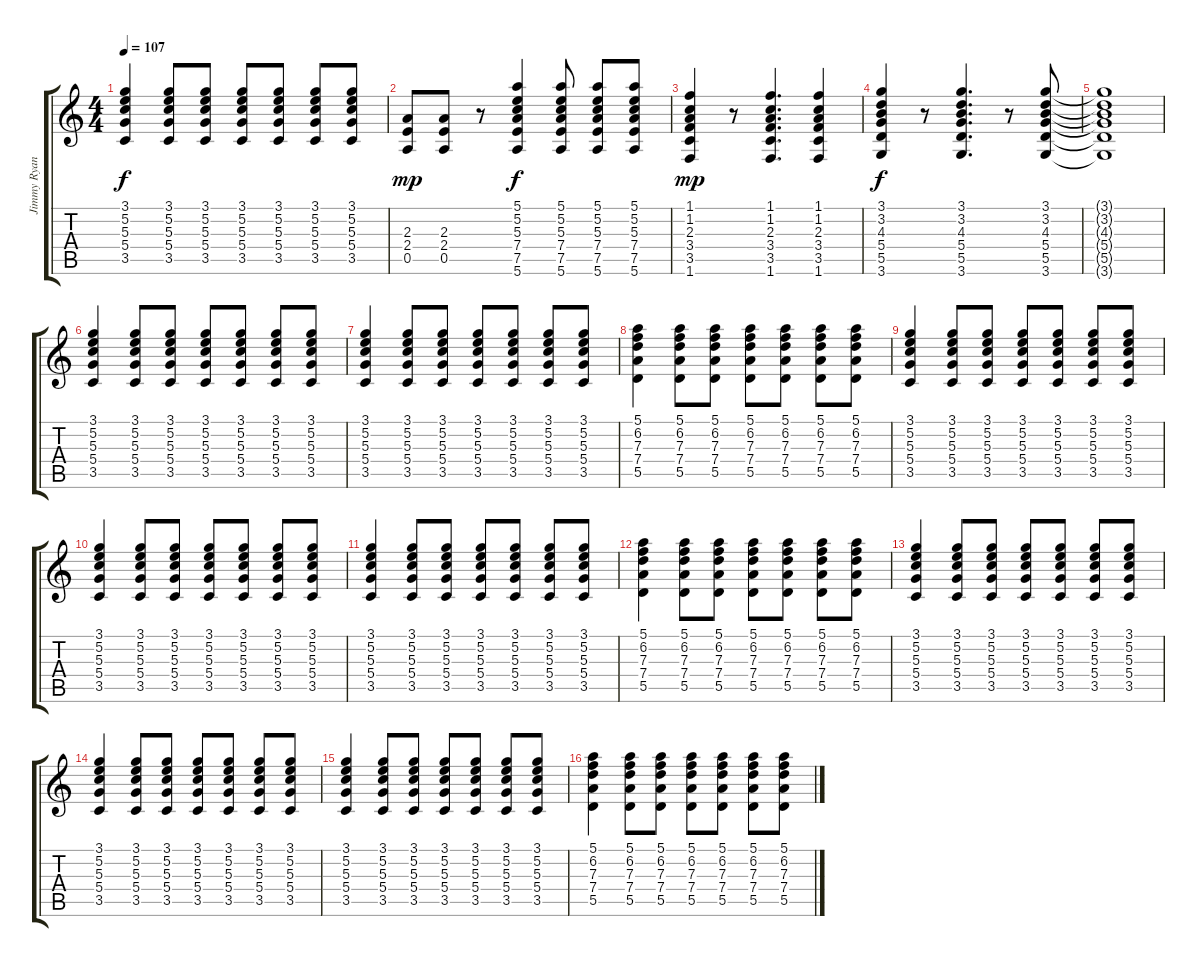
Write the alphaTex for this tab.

\track ("Jimmy Ryan (Electric Guitar)" "Jimmy Ryan") {instrument electricguitarclean}
\staff {score tabs}
\tuning (E4 B3 G3 D3 A2 E2) {hide}
\ts (4 4)
\tempo 107
\clef g2
\ks c
(3.1 5.2 5.3 5.4 3.5).4{dy f} (3.1 5.2 5.3 5.4 3.5).8 (3.1 5.2 5.3 5.4 3.5).8 (3.1 5.2 5.3 5.4 3.5).8 (3.1 5.2 5.3 5.4 3.5).8 (3.1 5.2 5.3 5.4 3.5).8 (3.1 5.2 5.3 5.4 3.5).8 |
(2.3 2.4 0.5).8{dy mp} (2.3 2.4 0.5).8 r.8 (5.1 5.2 5.3 7.4 7.5 5.6).4{dy f} (5.1 5.2 5.3 7.4 7.5 5.6).8 (5.1 5.2 5.3 7.4 7.5 5.6).8 (5.1 5.2 5.3 7.4 7.5 5.6).8 |
(1.1 1.2 2.3 3.4 3.5 1.6).4{dy mp} r.8 (1.1 1.2 2.3 3.4 3.5 1.6).4{d} (1.1 1.2 2.3 3.4 3.5 1.6).4 |
(3.1 3.2 4.3 5.4 5.5 3.6).4{dy f} r.8 (3.1 3.2 4.3 5.4 5.5 3.6).4{d} r.8 (3.1 3.2 4.3 5.4 5.5 3.6).8 |
(3.1{t} 3.2{t} 4.3{t} 5.4{t} 5.5{t} 3.6{t}).1 |
(3.1 5.2 5.3 5.4 3.5).4 (3.1 5.2 5.3 5.4 3.5).8 (3.1 5.2 5.3 5.4 3.5).8 (3.1 5.2 5.3 5.4 3.5).8 (3.1 5.2 5.3 5.4 3.5).8 (3.1 5.2 5.3 5.4 3.5).8 (3.1 5.2 5.3 5.4 3.5).8 |
(3.1 5.2 5.3 5.4 3.5).4 (3.1 5.2 5.3 5.4 3.5).8 (3.1 5.2 5.3 5.4 3.5).8 (3.1 5.2 5.3 5.4 3.5).8 (3.1 5.2 5.3 5.4 3.5).8 (3.1 5.2 5.3 5.4 3.5).8 (3.1 5.2 5.3 5.4 3.5).8 |
(5.1 6.2 7.3 7.4 5.5).4 (5.1 6.2 7.3 7.4 5.5).8 (5.1 6.2 7.3 7.4 5.5).8 (5.1 6.2 7.3 7.4 5.5).8 (5.1 6.2 7.3 7.4 5.5).8 (5.1 6.2 7.3 7.4 5.5).8 (5.1 6.2 7.3 7.4 5.5).8 |
(3.1 5.2 5.3 5.4 3.5).4 (3.1 5.2 5.3 5.4 3.5).8 (3.1 5.2 5.3 5.4 3.5).8 (3.1 5.2 5.3 5.4 3.5).8 (3.1 5.2 5.3 5.4 3.5).8 (3.1 5.2 5.3 5.4 3.5).8 (3.1 5.2 5.3 5.4 3.5).8 |
(3.1 5.2 5.3 5.4 3.5).4 (3.1 5.2 5.3 5.4 3.5).8 (3.1 5.2 5.3 5.4 3.5).8 (3.1 5.2 5.3 5.4 3.5).8 (3.1 5.2 5.3 5.4 3.5).8 (3.1 5.2 5.3 5.4 3.5).8 (3.1 5.2 5.3 5.4 3.5).8 |
(3.1 5.2 5.3 5.4 3.5).4 (3.1 5.2 5.3 5.4 3.5).8 (3.1 5.2 5.3 5.4 3.5).8 (3.1 5.2 5.3 5.4 3.5).8 (3.1 5.2 5.3 5.4 3.5).8 (3.1 5.2 5.3 5.4 3.5).8 (3.1 5.2 5.3 5.4 3.5).8 |
(5.1 6.2 7.3 7.4 5.5).4 (5.1 6.2 7.3 7.4 5.5).8 (5.1 6.2 7.3 7.4 5.5).8 (5.1 6.2 7.3 7.4 5.5).8 (5.1 6.2 7.3 7.4 5.5).8 (5.1 6.2 7.3 7.4 5.5).8 (5.1 6.2 7.3 7.4 5.5).8 |
(3.1 5.2 5.3 5.4 3.5).4 (3.1 5.2 5.3 5.4 3.5).8 (3.1 5.2 5.3 5.4 3.5).8 (3.1 5.2 5.3 5.4 3.5).8 (3.1 5.2 5.3 5.4 3.5).8 (3.1 5.2 5.3 5.4 3.5).8 (3.1 5.2 5.3 5.4 3.5).8 |
(3.1 5.2 5.3 5.4 3.5).4 (3.1 5.2 5.3 5.4 3.5).8 (3.1 5.2 5.3 5.4 3.5).8 (3.1 5.2 5.3 5.4 3.5).8 (3.1 5.2 5.3 5.4 3.5).8 (3.1 5.2 5.3 5.4 3.5).8 (3.1 5.2 5.3 5.4 3.5).8 |
(3.1 5.2 5.3 5.4 3.5).4 (3.1 5.2 5.3 5.4 3.5).8 (3.1 5.2 5.3 5.4 3.5).8 (3.1 5.2 5.3 5.4 3.5).8 (3.1 5.2 5.3 5.4 3.5).8 (3.1 5.2 5.3 5.4 3.5).8 (3.1 5.2 5.3 5.4 3.5).8 |
(5.1 6.2 7.3 7.4 5.5).4 (5.1 6.2 7.3 7.4 5.5).8 (5.1 6.2 7.3 7.4 5.5).8 (5.1 6.2 7.3 7.4 5.5).8 (5.1 6.2 7.3 7.4 5.5).8 (5.1 6.2 7.3 7.4 5.5).8 (5.1 6.2 7.3 7.4 5.5).8
